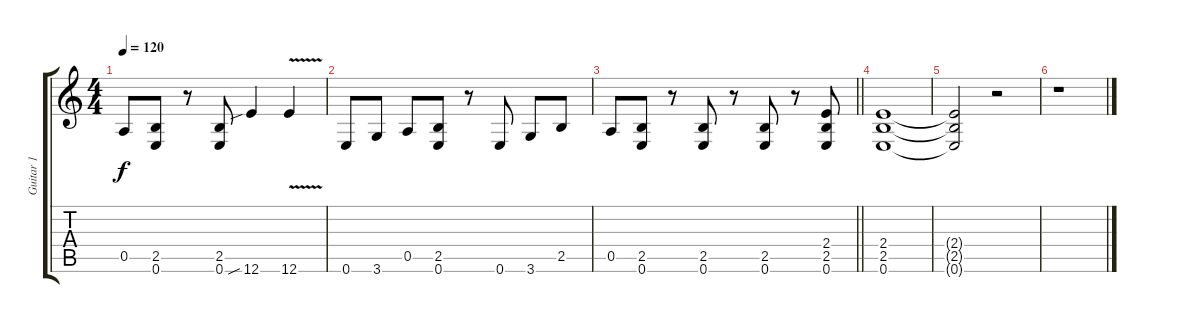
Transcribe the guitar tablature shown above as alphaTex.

\track ("Guitar 1" "Guitar 1") {instrument distortionguitar}
\staff {score tabs}
\tuning (E4 B3 G3 D3 A2 E2) {hide}
\ts (4 4)
\tempo 120
\clef g2
\ks c
0.5.8{dy f} (2.5 0.6).8 r.8 (2.5 0.6).8 12.6{sib}.4 12.6{v}.4 |
0.6.8 3.6.8 0.5.8 (2.5 0.6).8 r.8 0.6.8 3.6.8 2.5.8 |
\barLineRight lightlight
0.5.8 (2.5 0.6).8 r.8 (2.5 0.6).8 r.8 (2.5 0.6).8 r.8 (2.4 2.5 0.6).8 |
(2.4 2.5 0.6).1 |
(2.4{t} 2.5{t} 0.6{t}).2 r.2 |
r.1
